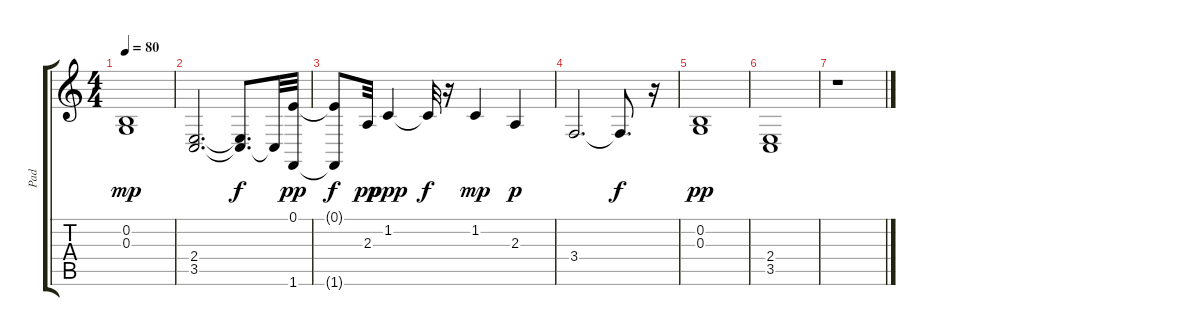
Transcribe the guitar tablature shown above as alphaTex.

\track ("Pad" "Pad") {instrument pad2warm}
\staff {score tabs}
\tuning (E4 B3 G3 D3 A2 E2) {hide}
\ts (4 4)
\tempo 80
\clef g2
\ks c
(0.2 0.3).1{dy mp} |
(2.4 3.5).2{d} (2.4{t} 3.5{t}).8{d dy f} 3.5{t}.32 (0.1 1.6).32{dy pp} |
(0.1{t} 1.6{t}).8{dy f} 2.3.32{dy pp} 1.2.4{dy ppp} 1.2{t}.32{dy f} r.16 1.2.4{dy mp} 2.3.4{dy p} |
3.4.2{d} 3.4{t}.8{d dy f} r.16 |
(0.2 0.3).1{dy pp} |
(2.4 3.5).1 |
r.1
